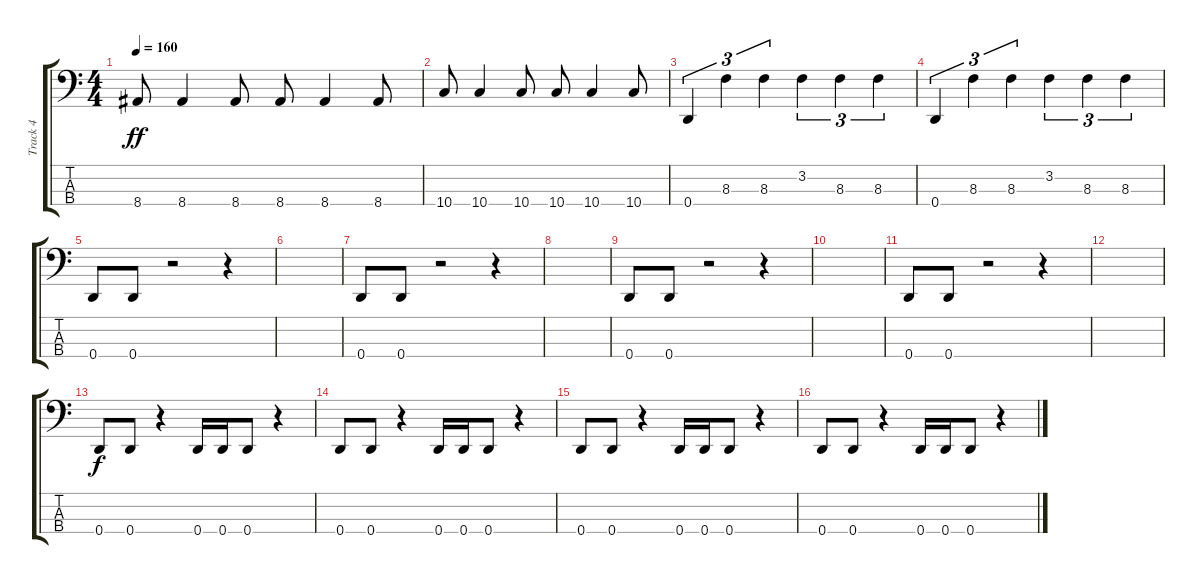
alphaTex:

\track ("Track 4" "Track 4") {instrument electricbassfinger}
\staff {score tabs}
\tuning (G2 D2 A1 D1) {hide}
\ts (4 4)
\tempo 160
\clef f4
\ks c
8.4.8{dy ff} 8.4.4 8.4.8 8.4.8 8.4.4 8.4.8 |
10.4.8 10.4.4 10.4.8 10.4.8 10.4.4 10.4.8 |
0.4.4{tu (3 2)} 8.3.4{tu (3 2)} 8.3.4{tu (3 2)} 3.2.4{tu (3 2)} 8.3.4{tu (3 2)} 8.3.4{tu (3 2)} |
0.4.4{tu (3 2)} 8.3.4{tu (3 2)} 8.3.4{tu (3 2)} 3.2.4{tu (3 2)} 8.3.4{tu (3 2)} 8.3.4{tu (3 2)} |
0.4.8 0.4.8 r.2 r.4 |
|
0.4.8 0.4.8 r.2 r.4 |
|
0.4.8 0.4.8 r.2 r.4 |
|
0.4.8 0.4.8 r.2 r.4 |
|
0.4.8{dy f} 0.4.8 r.4 0.4.16 0.4.16 0.4.8 r.4 |
0.4.8 0.4.8 r.4 0.4.16 0.4.16 0.4.8 r.4 |
0.4.8 0.4.8 r.4 0.4.16 0.4.16 0.4.8 r.4 |
0.4.8 0.4.8 r.4 0.4.16 0.4.16 0.4.8 r.4
